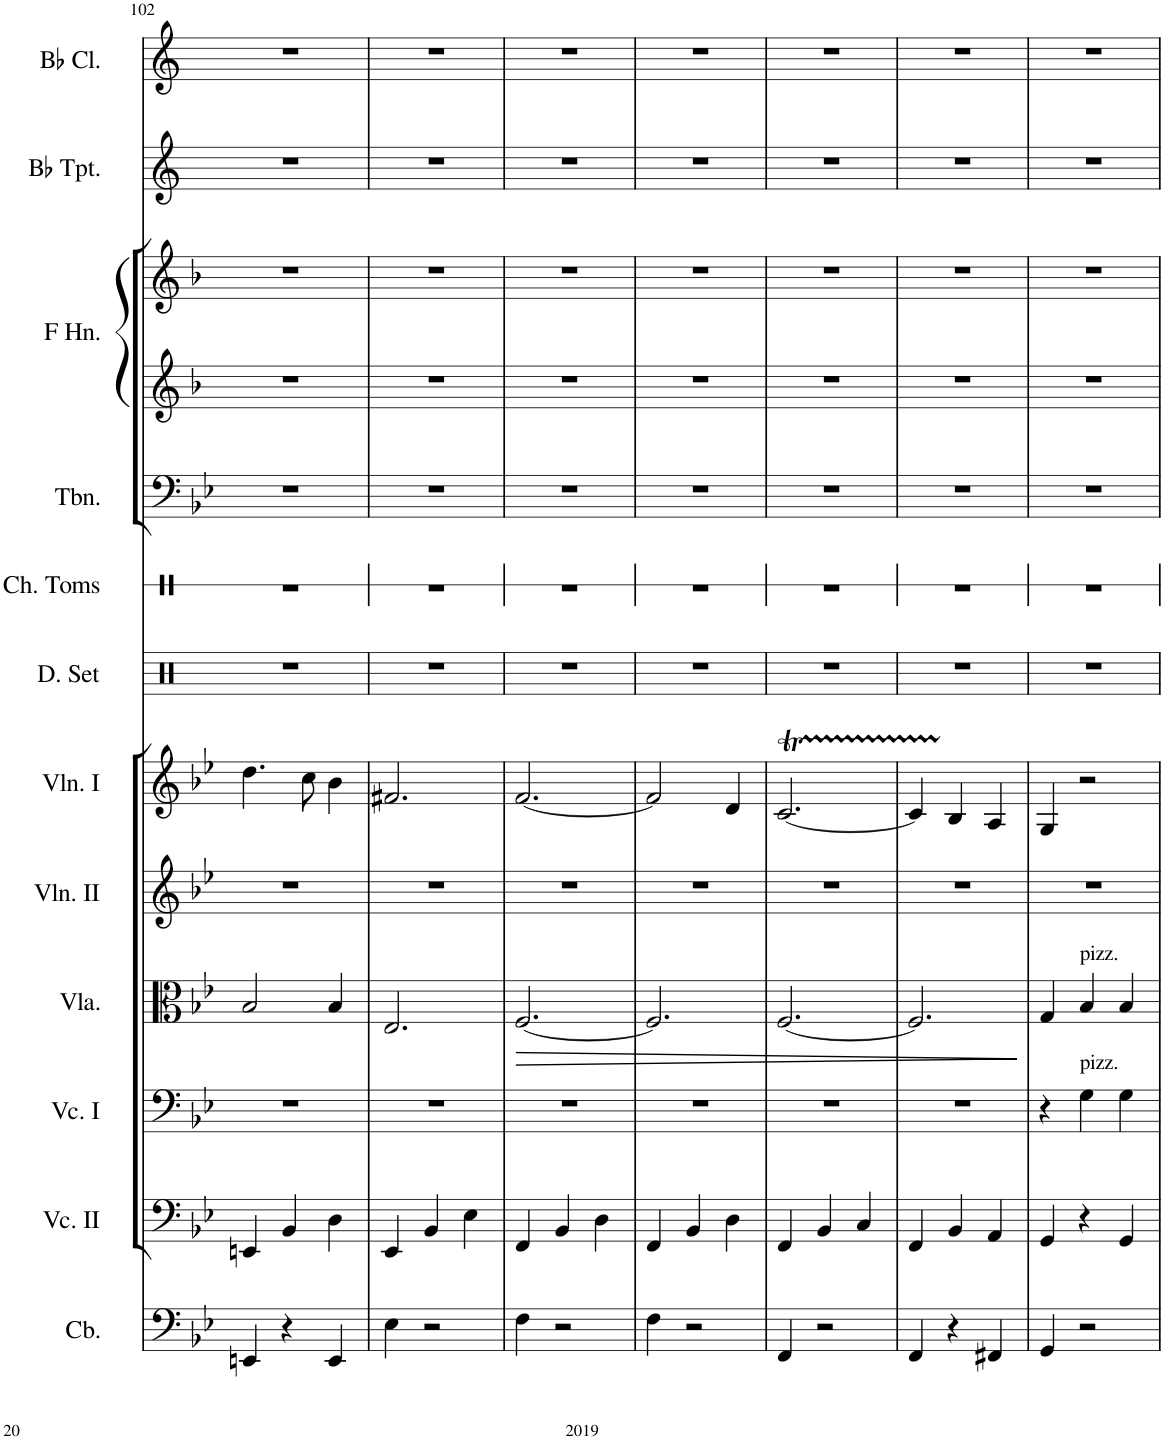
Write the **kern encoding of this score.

**kern	**kern	**kern	**kern	**dynam	**kern	**kern	**kern	**kern	**kern	**kern	**kern	**kern	**kern
*part12	*part11	*part10	*part9	*part9	*part8	*part7	*part6	*part5	*part4	*part3	*part3	*part2	*part1
*staff13	*staff12	*staff11	*staff10	*staff10	*staff9	*staff8	*staff7	*staff6	*staff5	*staff4	*staff3	*staff2	*staff1
*I"Contrabasses	*I"Violoncellos II	*I"Violoncellos I	*I"Violas	*	*I"Violins II	*I"Violins I	*I"Drumset	*I"Chinese Tom-Toms	*I"Trombone	*I"French Horn	*	*I"Trumpets in Bb	*I"Clarinets in Bb
*I'Cb.	*I'Vc. II	*I'Vc. I	*I'Vla.	*	*I'Vln. II	*I'Vln. I	*I'D. Set	*I'Ch. Toms	*I'Tbn.	*I'F Hn.	*	*	*
!!LO:PB:g=z
*clefF4	*clefF4	*clefF4	*clefC3	*	*clefG2	*clefG2	*clefX	*clefX	*clefF4	*clefG2	*clefG2	*clefG2	*clefG2
*Trd7c12	*	*	*	*	*	*	*	*	*	*Trd4c7	*Trd4c7	*Trd1c2	*Trd1c2
*k[b-e-]	*k[b-e-]	*k[b-e-]	*k[b-e-]	*	*k[b-e-]	*k[b-e-]	*k[]	*k[]	*k[b-e-]	*k[b-]	*k[b-]	*k[]	*k[]
*M3/4	*M3/4	*M3/4	*M3/4	*	*M3/4	*M3/4	*M3/4	*M3/4	*M3/4	*M3/4	*M3/4	*M3/4	*M3/4
=102	=102	=102	=102	=102	=102	=102	=102	=102	=102	=102	=102	=102	=102
4EEn/	4EEn/	2.r	2B-/	.	2.r	4.dd\	2.r	2.r	2.r	2.r	2.r	2.r	2.r
4r	4BB-/	.	.	.	.	.	.	.	.	.	.	.	.
.	.	.	.	.	.	8cc\	.	.	.	.	.	.	.
4EE/	4D\	.	4B-/	.	.	4b-\	.	.	.	.	.	.	.
=103	=103	=103	=103	=103	=103	=103	=103	=103	=103	=103	=103	=103	=103
4E-\	4EE-/	2.r	2.E-/	.	2.r	2.f#X/	2.r	2.r	2.r	2.r	2.r	2.r	2.r
2r	4BB-/	.	.	.	.	.	.	.	.	.	.	.	.
.	4E-\	.	.	.	.	.	.	.	.	.	.	.	.
=104	=104	=104	=104	=104	=104	=104	=104	=104	=104	=104	=104	=104	=104
!	!	!	!	!LO:HP:b	!	!	!	!	!	!	!	!	!
4F\	4FF/	2.r	[2.F/	>	2.r	[2.f/	2.r	2.r	2.r	2.r	2.r	2.r	2.r
2r	4BB-/	.	.	.	.	.	.	.	.	.	.	.	.
.	4D\	.	.	.	.	.	.	.	.	.	.	.	.
=105	=105	=105	=105	=105	=105	=105	=105	=105	=105	=105	=105	=105	=105
4F\	4FF/	2.r	2.F/]	.	2.r	2f/]	2.r	2.r	2.r	2.r	2.r	2.r	2.r
2r	4BB-/	.	.	.	.	.	.	.	.	.	.	.	.
.	4D\	.	.	.	.	4d/	.	.	.	.	.	.	.
=106	=106	=106	=106	=106	=106	=106	=106	=106	=106	=106	=106	=106	=106
4FF/	4FF/	2.r	[2.F/	.	2.r	[2.cT/	2.r	2.r	2.r	2.r	2.r	2.r	2.r
2r	4BB-/	.	.	.	.	.	.	.	.	.	.	.	.
.	4C/	.	.	.	.	.	.	.	.	.	.	.	.
=107	=107	=107	=107	=107	=107	=107	=107	=107	=107	=107	=107	=107	=107
4FF/	4FF/	2.r	2.F/]	.	2.r	4cTTT/]	2.r	2.r	2.r	2.r	2.r	2.r	2.r
4r	4BB-/	.	.	.	.	4B-/	.	.	.	.	.	.	.
4FF#X/	4AA/	.	.	.	.	4A/	.	.	.	.	.	.	.
.	.	.	.	]	.	.	.	.	.	.	.	.	.
=108	=108	=108	=108	=108	=108	=108	=108	=108	=108	=108	=108	=108	=108
4GG/	4GG/	4r	4G/	.	2.r	4G/	2.r	2.r	2.r	2.r	2.r	2.r	2.r
!	!	!	!LO:TX:a:t=pizz.	!	!	!	!	!	!	!	!	!	!
!	!	!LO:TX:a:t=pizz.	!	!	!	!	!	!	!	!	!	!	!
2r	4r	4G\	4B-/	.	.	2r	.	.	.	.	.	.	.
.	4GG/	4G\	4B-/	.	.	.	.	.	.	.	.	.	.
=	=	=	=	=	=	=	=	=	=	=	=	=	=
*-	*-	*-	*-	*-	*-	*-	*-	*-	*-	*-	*-	*-	*-
